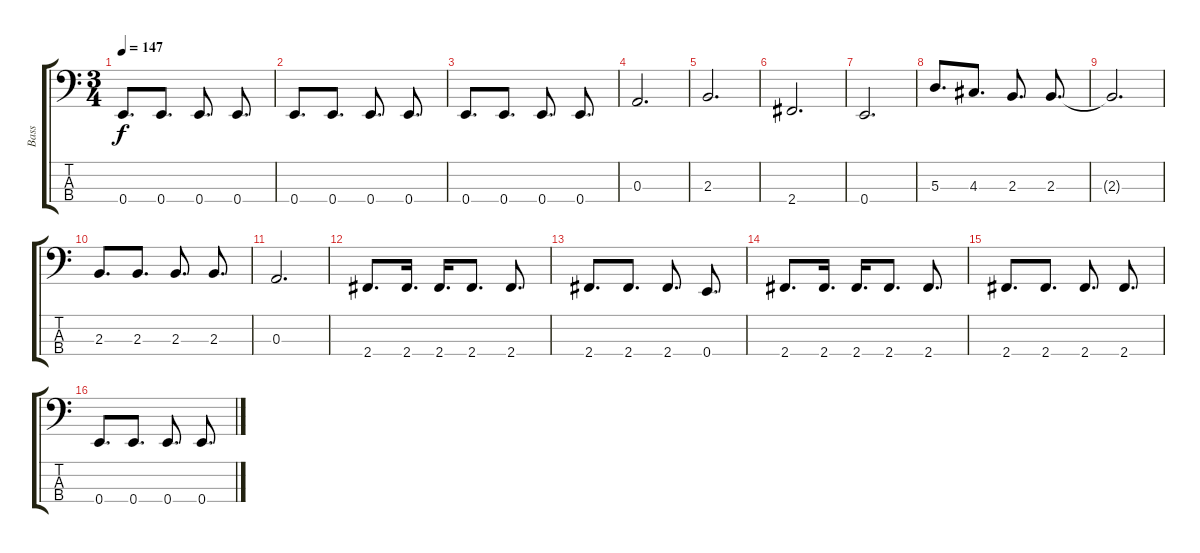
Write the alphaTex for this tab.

\track ("Bass" "Bass") {instrument electricbasspick}
\staff {score tabs}
\tuning (G2 D2 A1 E1) {hide}
\ts (3 4)
\tempo 147
\clef f4
\ks c
0.4.8{d dy f} 0.4.8{d} 0.4.8{d} 0.4.8{d} |
0.4.8{d} 0.4.8{d} 0.4.8{d} 0.4.8{d} |
0.4.8{d} 0.4.8{d} 0.4.8{d} 0.4.8{d} |
0.3.2{d} |
2.3.2{d} |
2.4.2{d} |
0.4.2{d} |
5.3.8{d} 4.3.8{d} 2.3.8{d} 2.3.8{d} |
2.3{t}.2{d} |
2.3.8{d} 2.3.8{d} 2.3.8{d} 2.3.8{d} |
0.3.2{d} |
\section ("" "")
2.4.8{d} 2.4.16{d} 2.4.16{d} 2.4.8{d} 2.4.8{d} |
2.4.8{d} 2.4.8{d} 2.4.8{d} 0.4.8{d} |
2.4.8{d} 2.4.16{d} 2.4.16{d} 2.4.8{d} 2.4.8{d} |
2.4.8{d} 2.4.8{d} 2.4.8{d} 2.4.8{d} |
0.4.8{d} 0.4.8{d} 0.4.8{d} 0.4.8{d}
